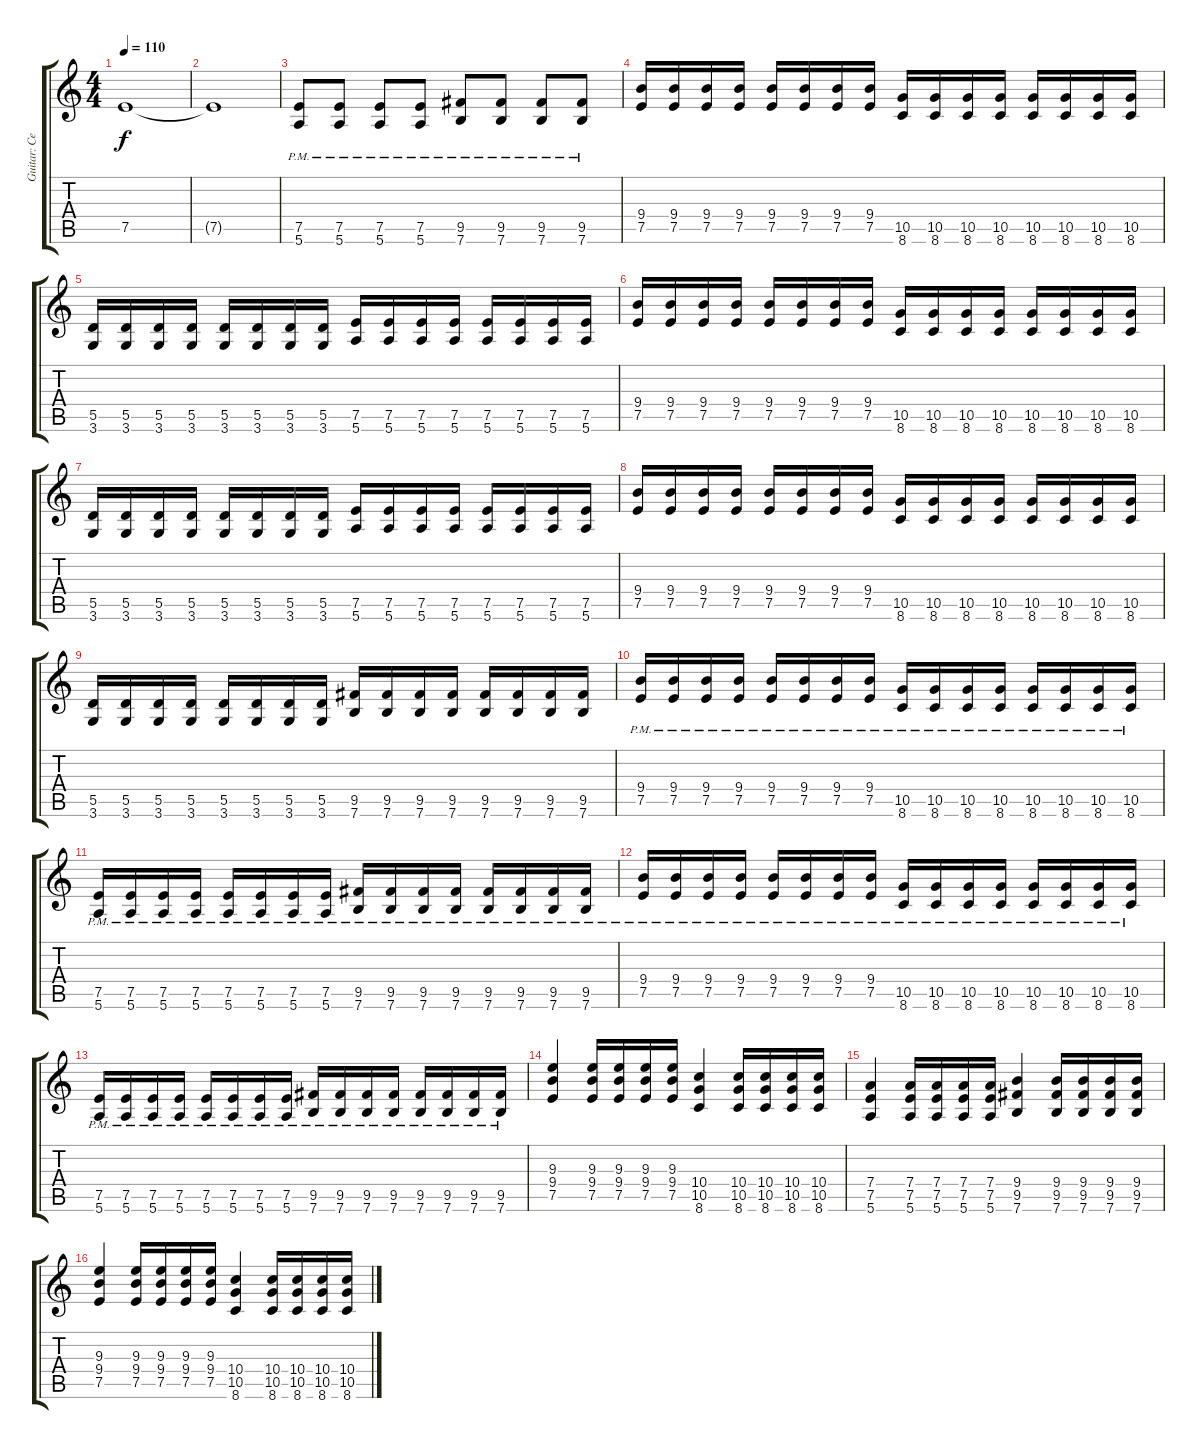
\track ("Guitar: Серёга" "Guitar: Се") {instrument overdrivenguitar}
\staff {score tabs}
\tuning (E4 B3 G3 D3 A2 E2) {hide}
\ts (4 4)
\tempo 110
\clef g2
\ks c
7.5{t}.1{dy f} |
7.5{t}.1 |
(7.5{pm} 5.6{pm}).8 (7.5{pm} 5.6{pm}).8 (7.5{pm} 5.6{pm}).8 (7.5{pm} 5.6{pm}).8 (9.5{pm} 7.6{pm}).8 (9.5{pm} 7.6{pm}).8 (9.5{pm} 7.6{pm}).8 (9.5{pm} 7.6{pm}).8 |
(9.4 7.5).16 (9.4 7.5).16 (9.4 7.5).16 (9.4 7.5).16 (9.4 7.5).16 (9.4 7.5).16 (9.4 7.5).16 (9.4 7.5).16 (10.5 8.6).16 (10.5 8.6).16 (10.5 8.6).16 (10.5 8.6).16 (10.5 8.6).16 (10.5 8.6).16 (10.5 8.6).16 (10.5 8.6).16 |
(5.5 3.6).16 (5.5 3.6).16 (5.5 3.6).16 (5.5 3.6).16 (5.5 3.6).16 (5.5 3.6).16 (5.5 3.6).16 (5.5 3.6).16 (7.5 5.6).16 (7.5 5.6).16 (7.5 5.6).16 (7.5 5.6).16 (7.5 5.6).16 (7.5 5.6).16 (7.5 5.6).16 (7.5 5.6).16 |
(9.4 7.5).16 (9.4 7.5).16 (9.4 7.5).16 (9.4 7.5).16 (9.4 7.5).16 (9.4 7.5).16 (9.4 7.5).16 (9.4 7.5).16 (10.5 8.6).16 (10.5 8.6).16 (10.5 8.6).16 (10.5 8.6).16 (10.5 8.6).16 (10.5 8.6).16 (10.5 8.6).16 (10.5 8.6).16 |
(5.5 3.6).16 (5.5 3.6).16 (5.5 3.6).16 (5.5 3.6).16 (5.5 3.6).16 (5.5 3.6).16 (5.5 3.6).16 (5.5 3.6).16 (7.5 5.6).16 (7.5 5.6).16 (7.5 5.6).16 (7.5 5.6).16 (7.5 5.6).16 (7.5 5.6).16 (7.5 5.6).16 (7.5 5.6).16 |
(9.4 7.5).16 (9.4 7.5).16 (9.4 7.5).16 (9.4 7.5).16 (9.4 7.5).16 (9.4 7.5).16 (9.4 7.5).16 (9.4 7.5).16 (10.5 8.6).16 (10.5 8.6).16 (10.5 8.6).16 (10.5 8.6).16 (10.5 8.6).16 (10.5 8.6).16 (10.5 8.6).16 (10.5 8.6).16 |
(5.5 3.6).16 (5.5 3.6).16 (5.5 3.6).16 (5.5 3.6).16 (5.5 3.6).16 (5.5 3.6).16 (5.5 3.6).16 (5.5 3.6).16 (9.5 7.6).16 (9.5 7.6).16 (9.5 7.6).16 (9.5 7.6).16 (9.5 7.6).16 (9.5 7.6).16 (9.5 7.6).16 (9.5 7.6).16 |
(9.4{pm} 7.5{pm}).16 (9.4{pm} 7.5{pm}).16 (9.4{pm} 7.5{pm}).16 (9.4{pm} 7.5{pm}).16 (9.4{pm} 7.5{pm}).16 (9.4{pm} 7.5{pm}).16 (9.4{pm} 7.5{pm}).16 (9.4{pm} 7.5{pm}).16 (10.5{pm} 8.6{pm}).16 (10.5{pm} 8.6{pm}).16 (10.5{pm} 8.6{pm}).16 (10.5{pm} 8.6{pm}).16 (10.5{pm} 8.6{pm}).16 (10.5{pm} 8.6{pm}).16 (10.5{pm} 8.6{pm}).16 (10.5{pm} 8.6{pm}).16 |
(7.5{pm} 5.6{pm}).16 (7.5{pm} 5.6{pm}).16 (7.5{pm} 5.6{pm}).16 (7.5{pm} 5.6{pm}).16 (7.5{pm} 5.6{pm}).16 (7.5{pm} 5.6{pm}).16 (7.5{pm} 5.6{pm}).16 (7.5{pm} 5.6{pm}).16 (9.5{pm} 7.6{pm}).16 (9.5{pm} 7.6{pm}).16 (9.5{pm} 7.6{pm}).16 (9.5{pm} 7.6{pm}).16 (9.5{pm} 7.6{pm}).16 (9.5{pm} 7.6{pm}).16 (9.5{pm} 7.6{pm}).16 (9.5{pm} 7.6{pm}).16 |
(9.4{pm} 7.5{pm}).16 (9.4{pm} 7.5{pm}).16 (9.4{pm} 7.5{pm}).16 (9.4{pm} 7.5{pm}).16 (9.4{pm} 7.5{pm}).16 (9.4{pm} 7.5{pm}).16 (9.4{pm} 7.5{pm}).16 (9.4{pm} 7.5{pm}).16 (10.5{pm} 8.6{pm}).16 (10.5{pm} 8.6{pm}).16 (10.5{pm} 8.6{pm}).16 (10.5{pm} 8.6{pm}).16 (10.5{pm} 8.6{pm}).16 (10.5{pm} 8.6{pm}).16 (10.5{pm} 8.6{pm}).16 (10.5{pm} 8.6{pm}).16 |
(7.5{pm} 5.6{pm}).16 (7.5{pm} 5.6{pm}).16 (7.5{pm} 5.6{pm}).16 (7.5{pm} 5.6{pm}).16 (7.5{pm} 5.6{pm}).16 (7.5{pm} 5.6{pm}).16 (7.5{pm} 5.6{pm}).16 (7.5{pm} 5.6{pm}).16 (9.5{pm} 7.6{pm}).16 (9.5{pm} 7.6{pm}).16 (9.5{pm} 7.6{pm}).16 (9.5{pm} 7.6{pm}).16 (9.5{pm} 7.6{pm}).16 (9.5{pm} 7.6{pm}).16 (9.5{pm} 7.6{pm}).16 (9.5{pm} 7.6{pm}).16 |
(9.3 9.4 7.5).4 (9.3 9.4 7.5).16 (9.3 9.4 7.5).16 (9.3 9.4 7.5).16 (9.3 9.4 7.5).16 (10.4 10.5 8.6).4 (10.4 10.5 8.6).16 (10.4 10.5 8.6).16 (10.4 10.5 8.6).16 (10.4 10.5 8.6).16 |
(7.4 7.5 5.6).4 (7.4 7.5 5.6).16 (7.4 7.5 5.6).16 (7.4 7.5 5.6).16 (7.4 7.5 5.6).16 (9.4 9.5 7.6).4 (9.4 9.5 7.6).16 (9.4 9.5 7.6).16 (9.4 9.5 7.6).16 (9.4 9.5 7.6).16 |
(9.3 9.4 7.5).4 (9.3 9.4 7.5).16 (9.3 9.4 7.5).16 (9.3 9.4 7.5).16 (9.3 9.4 7.5).16 (10.4 10.5 8.6).4 (10.4 10.5 8.6).16 (10.4 10.5 8.6).16 (10.4 10.5 8.6).16 (10.4 10.5 8.6).16
